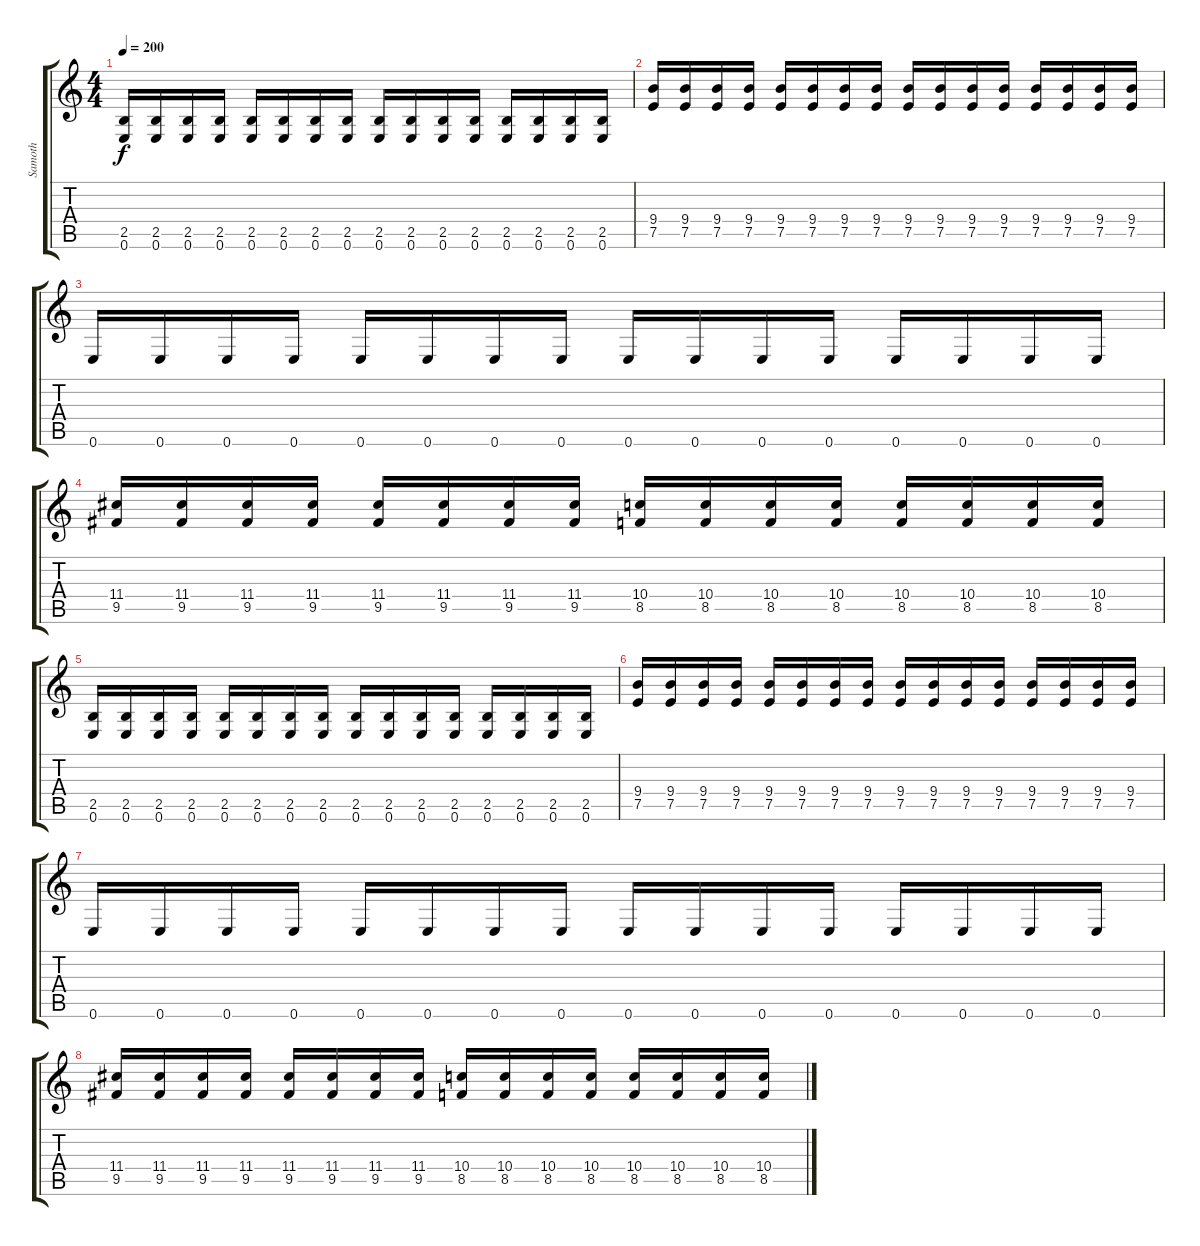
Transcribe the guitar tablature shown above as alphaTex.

\track ("Samoth" "Samoth") {instrument distortionguitar}
\staff {score tabs}
\tuning (E4 B3 G3 D3 A2 E2) {hide}
\ts (4 4)
\tempo 200
\clef g2
\ks c
(2.5 0.6).16{dy f instrument distortionguitar} (2.5 0.6).16 (2.5 0.6).16 (2.5 0.6).16 (2.5 0.6).16 (2.5 0.6).16 (2.5 0.6).16 (2.5 0.6).16 (2.5 0.6).16 (2.5 0.6).16 (2.5 0.6).16 (2.5 0.6).16 (2.5 0.6).16 (2.5 0.6).16 (2.5 0.6).16 (2.5 0.6).16 |
(9.4 7.5).16 (9.4 7.5).16 (9.4 7.5).16 (9.4 7.5).16 (9.4 7.5).16 (9.4 7.5).16 (9.4 7.5).16 (9.4 7.5).16 (9.4 7.5).16 (9.4 7.5).16 (9.4 7.5).16 (9.4 7.5).16 (9.4 7.5).16 (9.4 7.5).16 (9.4 7.5).16 (9.4 7.5).16 |
0.6.16 0.6.16 0.6.16 0.6.16 0.6.16 0.6.16 0.6.16 0.6.16 0.6.16 0.6.16 0.6.16 0.6.16 0.6.16 0.6.16 0.6.16 0.6.16 |
(11.4 9.5).16 (11.4 9.5).16 (11.4 9.5).16 (11.4 9.5).16 (11.4 9.5).16 (11.4 9.5).16 (11.4 9.5).16 (11.4 9.5).16 (10.4 8.5).16 (10.4 8.5).16 (10.4 8.5).16 (10.4 8.5).16 (10.4 8.5).16 (10.4 8.5).16 (10.4 8.5).16 (10.4 8.5).16 |
(2.5 0.6).16 (2.5 0.6).16 (2.5 0.6).16 (2.5 0.6).16 (2.5 0.6).16 (2.5 0.6).16 (2.5 0.6).16 (2.5 0.6).16 (2.5 0.6).16 (2.5 0.6).16 (2.5 0.6).16 (2.5 0.6).16 (2.5 0.6).16 (2.5 0.6).16 (2.5 0.6).16 (2.5 0.6).16 |
(9.4 7.5).16 (9.4 7.5).16 (9.4 7.5).16 (9.4 7.5).16 (9.4 7.5).16 (9.4 7.5).16 (9.4 7.5).16 (9.4 7.5).16 (9.4 7.5).16 (9.4 7.5).16 (9.4 7.5).16 (9.4 7.5).16 (9.4 7.5).16 (9.4 7.5).16 (9.4 7.5).16 (9.4 7.5).16 |
0.6.16 0.6.16 0.6.16 0.6.16 0.6.16 0.6.16 0.6.16 0.6.16 0.6.16 0.6.16 0.6.16 0.6.16 0.6.16 0.6.16 0.6.16 0.6.16 |
(11.4 9.5).16 (11.4 9.5).16 (11.4 9.5).16 (11.4 9.5).16 (11.4 9.5).16 (11.4 9.5).16 (11.4 9.5).16 (11.4 9.5).16 (10.4 8.5).16 (10.4 8.5).16 (10.4 8.5).16 (10.4 8.5).16 (10.4 8.5).16 (10.4 8.5).16 (10.4 8.5).16 (10.4 8.5).16
